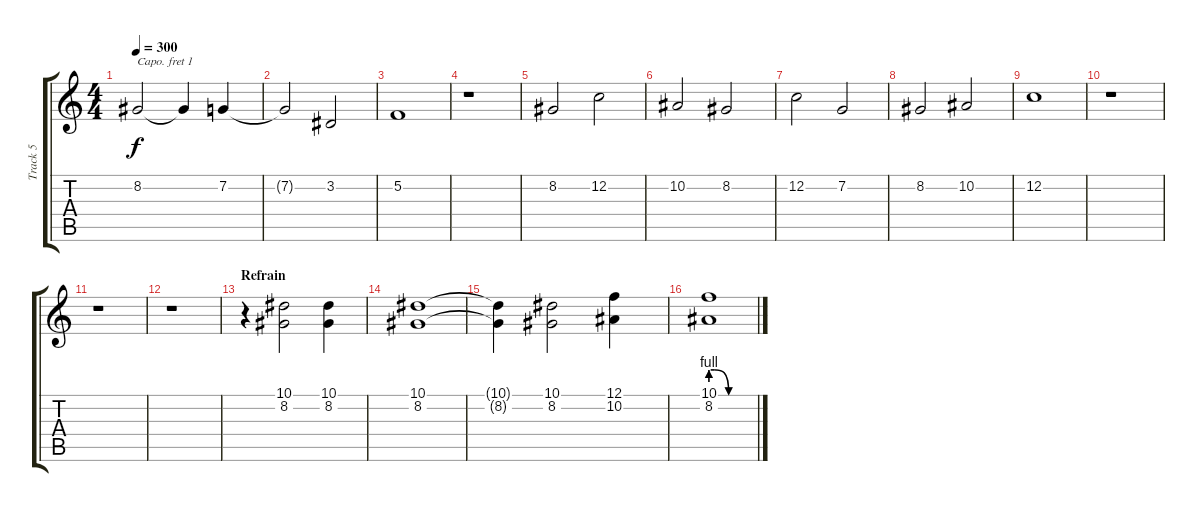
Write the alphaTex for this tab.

\track ("Track 5" "Track 5") {instrument trumpet}
\staff {score tabs}
\capo 1
\tuning (E4 B3 G3 D3 A2 E2) {hide}
\ts (4 4)
\tempo 300
\clef g2
\ks c
8.2.2{dy f} 8.2{t}.4 7.2.4 |
7.2{t}.2 3.2.2 |
5.2.1 |
r.1 |
8.2.2 12.2.2 |
10.2.2 8.2.2 |
12.2.2 7.2.2 |
8.2.2 10.2.2 |
12.2.1 |
r.1 |
r.1 |
r.1 |
\section ("" "Refrain")
r.4 (10.1 8.2).2 (10.1 8.2).4 |
(10.1 8.2).1 |
(10.1{t} 8.2{t}).4 (10.1 8.2).2 (12.1 10.2).4 |
(10.1{be (custom 0 4 5 4 25 0 60 0)} 8.2{be (custom 0 4 5 4 25 0 60 0)}).1
